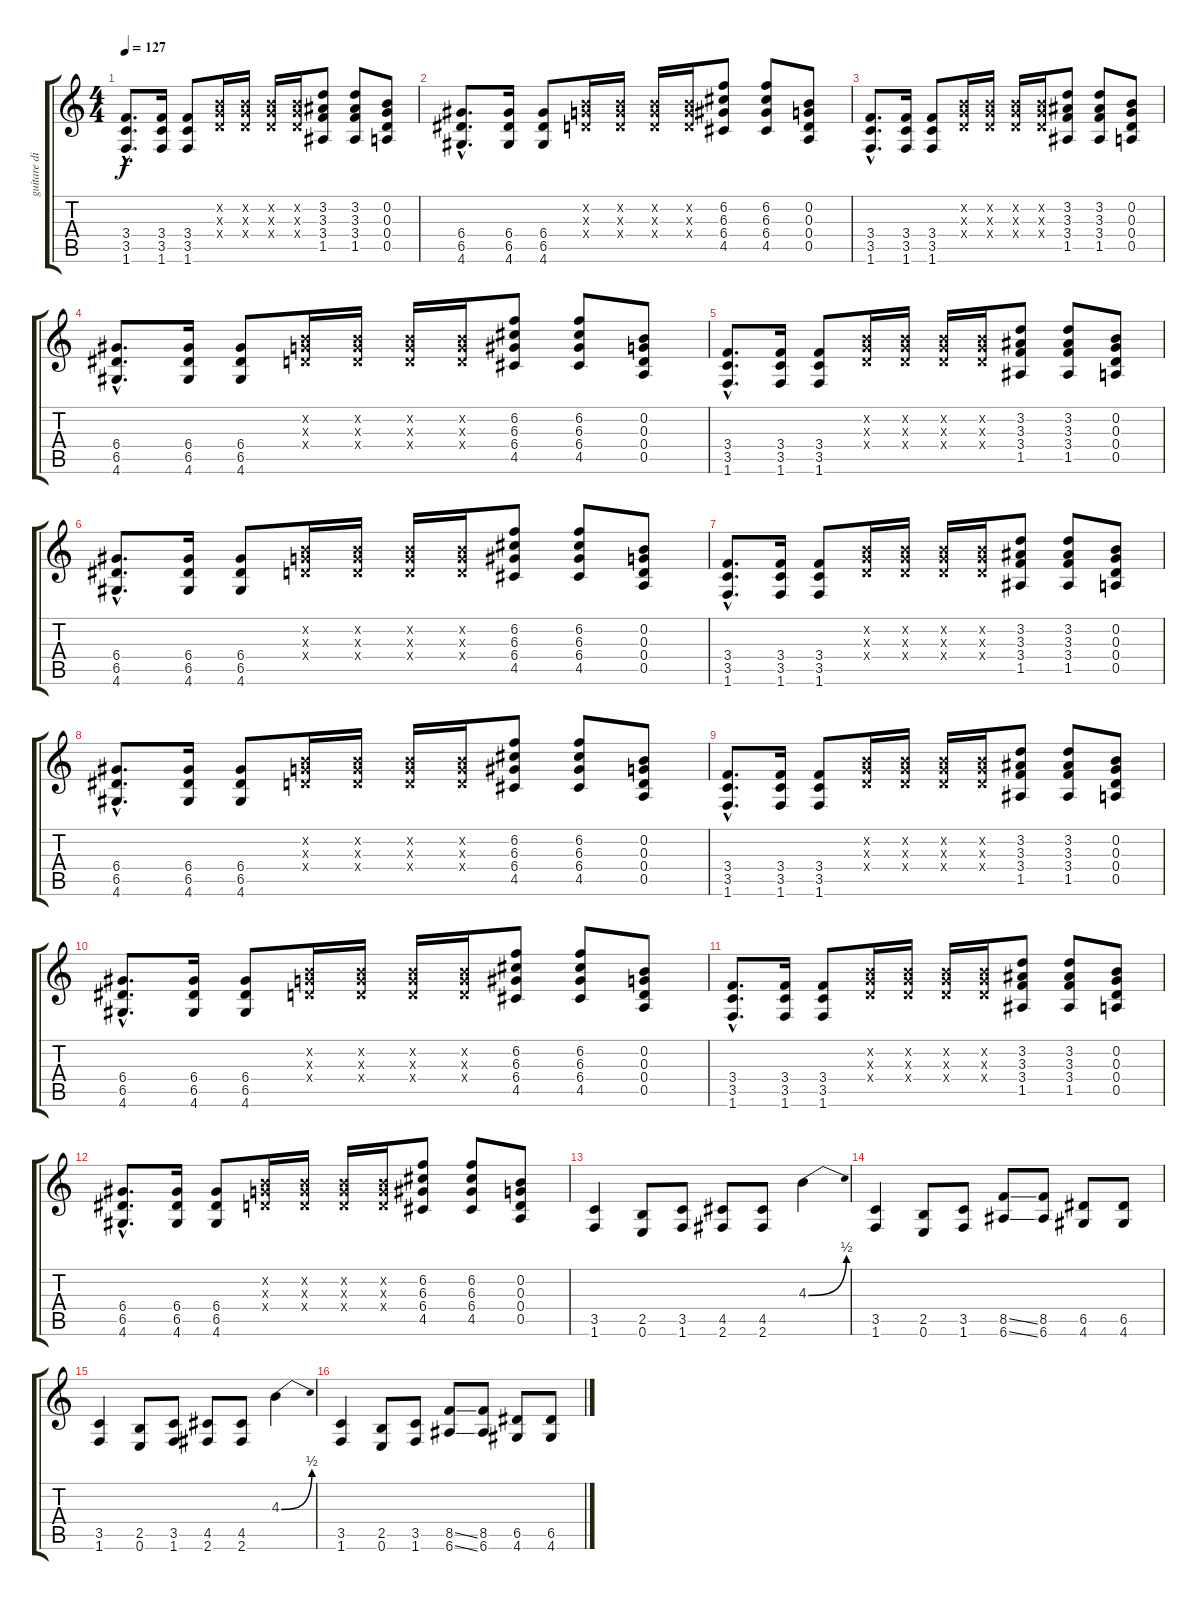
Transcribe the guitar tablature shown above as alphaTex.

\track ("guitare distorsion" "guitare di") {instrument distortionguitar}
\staff {score tabs}
\tuning (E4 B3 G3 D3 A2 E2) {hide}
\ts (4 4)
\tempo 127
\clef g2
\ks c
(3.4{hac} 3.5{hac} 1.6{hac}).8{d dy f} (3.4 3.5 1.6).16 (3.4 3.5 1.6).8 (0.2{x} 0.3{x} 0.4{x}).16 (0.2{x} 0.3{x} 0.4{x}).16 (0.2{x} 0.3{x} 0.4{x}).16 (0.2{x} 0.3{x} 0.4{x}).16 (3.2 3.3 3.4 1.5).8 (3.2 3.3 3.4 1.5).8 (0.2 0.3 0.4 0.5).8 |
(6.4{hac} 6.5{hac} 4.6{hac}).8{d} (6.4 6.5 4.6).16 (6.4 6.5 4.6).8 (0.2{x} 0.3{x} 0.4{x}).16 (0.2{x} 0.3{x} 0.4{x}).16 (0.2{x} 0.3{x} 0.4{x}).16 (0.2{x} 0.3{x} 0.4{x}).16 (6.2 6.3 6.4 4.5).8 (6.2 6.3 6.4 4.5).8 (0.2 0.3 0.4 0.5).8 |
(3.4{hac} 3.5{hac} 1.6{hac}).8{d} (3.4 3.5 1.6).16 (3.4 3.5 1.6).8 (0.2{x} 0.3{x} 0.4{x}).16 (0.2{x} 0.3{x} 0.4{x}).16 (0.2{x} 0.3{x} 0.4{x}).16 (0.2{x} 0.3{x} 0.4{x}).16 (3.2 3.3 3.4 1.5).8 (3.2 3.3 3.4 1.5).8 (0.2 0.3 0.4 0.5).8 |
(6.4{hac} 6.5{hac} 4.6{hac}).8{d} (6.4 6.5 4.6).16 (6.4 6.5 4.6).8 (0.2{x} 0.3{x} 0.4{x}).16 (0.2{x} 0.3{x} 0.4{x}).16 (0.2{x} 0.3{x} 0.4{x}).16 (0.2{x} 0.3{x} 0.4{x}).16 (6.2 6.3 6.4 4.5).8 (6.2 6.3 6.4 4.5).8 (0.2 0.3 0.4 0.5).8 |
(3.4{hac} 3.5{hac} 1.6{hac}).8{d} (3.4 3.5 1.6).16 (3.4 3.5 1.6).8 (0.2{x} 0.3{x} 0.4{x}).16 (0.2{x} 0.3{x} 0.4{x}).16 (0.2{x} 0.3{x} 0.4{x}).16 (0.2{x} 0.3{x} 0.4{x}).16 (3.2 3.3 3.4 1.5).8 (3.2 3.3 3.4 1.5).8 (0.2 0.3 0.4 0.5).8 |
(6.4{hac} 6.5{hac} 4.6{hac}).8{d} (6.4 6.5 4.6).16 (6.4 6.5 4.6).8 (0.2{x} 0.3{x} 0.4{x}).16 (0.2{x} 0.3{x} 0.4{x}).16 (0.2{x} 0.3{x} 0.4{x}).16 (0.2{x} 0.3{x} 0.4{x}).16 (6.2 6.3 6.4 4.5).8 (6.2 6.3 6.4 4.5).8 (0.2 0.3 0.4 0.5).8 |
(3.4{hac} 3.5{hac} 1.6{hac}).8{d} (3.4 3.5 1.6).16 (3.4 3.5 1.6).8 (0.2{x} 0.3{x} 0.4{x}).16 (0.2{x} 0.3{x} 0.4{x}).16 (0.2{x} 0.3{x} 0.4{x}).16 (0.2{x} 0.3{x} 0.4{x}).16 (3.2 3.3 3.4 1.5).8 (3.2 3.3 3.4 1.5).8 (0.2 0.3 0.4 0.5).8 |
(6.4{hac} 6.5{hac} 4.6{hac}).8{d} (6.4 6.5 4.6).16 (6.4 6.5 4.6).8 (0.2{x} 0.3{x} 0.4{x}).16 (0.2{x} 0.3{x} 0.4{x}).16 (0.2{x} 0.3{x} 0.4{x}).16 (0.2{x} 0.3{x} 0.4{x}).16 (6.2 6.3 6.4 4.5).8 (6.2 6.3 6.4 4.5).8 (0.2 0.3 0.4 0.5).8 |
(3.4{hac} 3.5{hac} 1.6{hac}).8{d} (3.4 3.5 1.6).16 (3.4 3.5 1.6).8 (0.2{x} 0.3{x} 0.4{x}).16 (0.2{x} 0.3{x} 0.4{x}).16 (0.2{x} 0.3{x} 0.4{x}).16 (0.2{x} 0.3{x} 0.4{x}).16 (3.2 3.3 3.4 1.5).8 (3.2 3.3 3.4 1.5).8 (0.2 0.3 0.4 0.5).8 |
(6.4{hac} 6.5{hac} 4.6{hac}).8{d} (6.4 6.5 4.6).16 (6.4 6.5 4.6).8 (0.2{x} 0.3{x} 0.4{x}).16 (0.2{x} 0.3{x} 0.4{x}).16 (0.2{x} 0.3{x} 0.4{x}).16 (0.2{x} 0.3{x} 0.4{x}).16 (6.2 6.3 6.4 4.5).8 (6.2 6.3 6.4 4.5).8 (0.2 0.3 0.4 0.5).8 |
(3.4{hac} 3.5{hac} 1.6{hac}).8{d} (3.4 3.5 1.6).16 (3.4 3.5 1.6).8 (0.2{x} 0.3{x} 0.4{x}).16 (0.2{x} 0.3{x} 0.4{x}).16 (0.2{x} 0.3{x} 0.4{x}).16 (0.2{x} 0.3{x} 0.4{x}).16 (3.2 3.3 3.4 1.5).8 (3.2 3.3 3.4 1.5).8 (0.2 0.3 0.4 0.5).8 |
(6.4{hac} 6.5{hac} 4.6{hac}).8{d} (6.4 6.5 4.6).16 (6.4 6.5 4.6).8 (0.2{x} 0.3{x} 0.4{x}).16 (0.2{x} 0.3{x} 0.4{x}).16 (0.2{x} 0.3{x} 0.4{x}).16 (0.2{x} 0.3{x} 0.4{x}).16 (6.2 6.3 6.4 4.5).8 (6.2 6.3 6.4 4.5).8 (0.2 0.3 0.4 0.5).8 |
(3.5 1.6).4 (2.5 0.6).8 (3.5 1.6).8 (4.5 2.6).8 (4.5 2.6).8 4.3{be (bend 0 0 60 2)}.4 |
(3.5 1.6).4 (2.5 0.6).8 (3.5 1.6).8 (8.5{ss} 6.6{ss}).8 (8.5 6.6).8 (6.5 4.6).8 (6.5 4.6).8 |
(3.5 1.6).4 (2.5 0.6).8 (3.5 1.6).8 (4.5 2.6).8 (4.5 2.6).8 4.3{be (bend 0 0 60 2)}.4 |
(3.5 1.6).4 (2.5 0.6).8 (3.5 1.6).8 (8.5{ss} 6.6{ss}).8 (8.5 6.6).8 (6.5 4.6).8 (6.5 4.6).8
